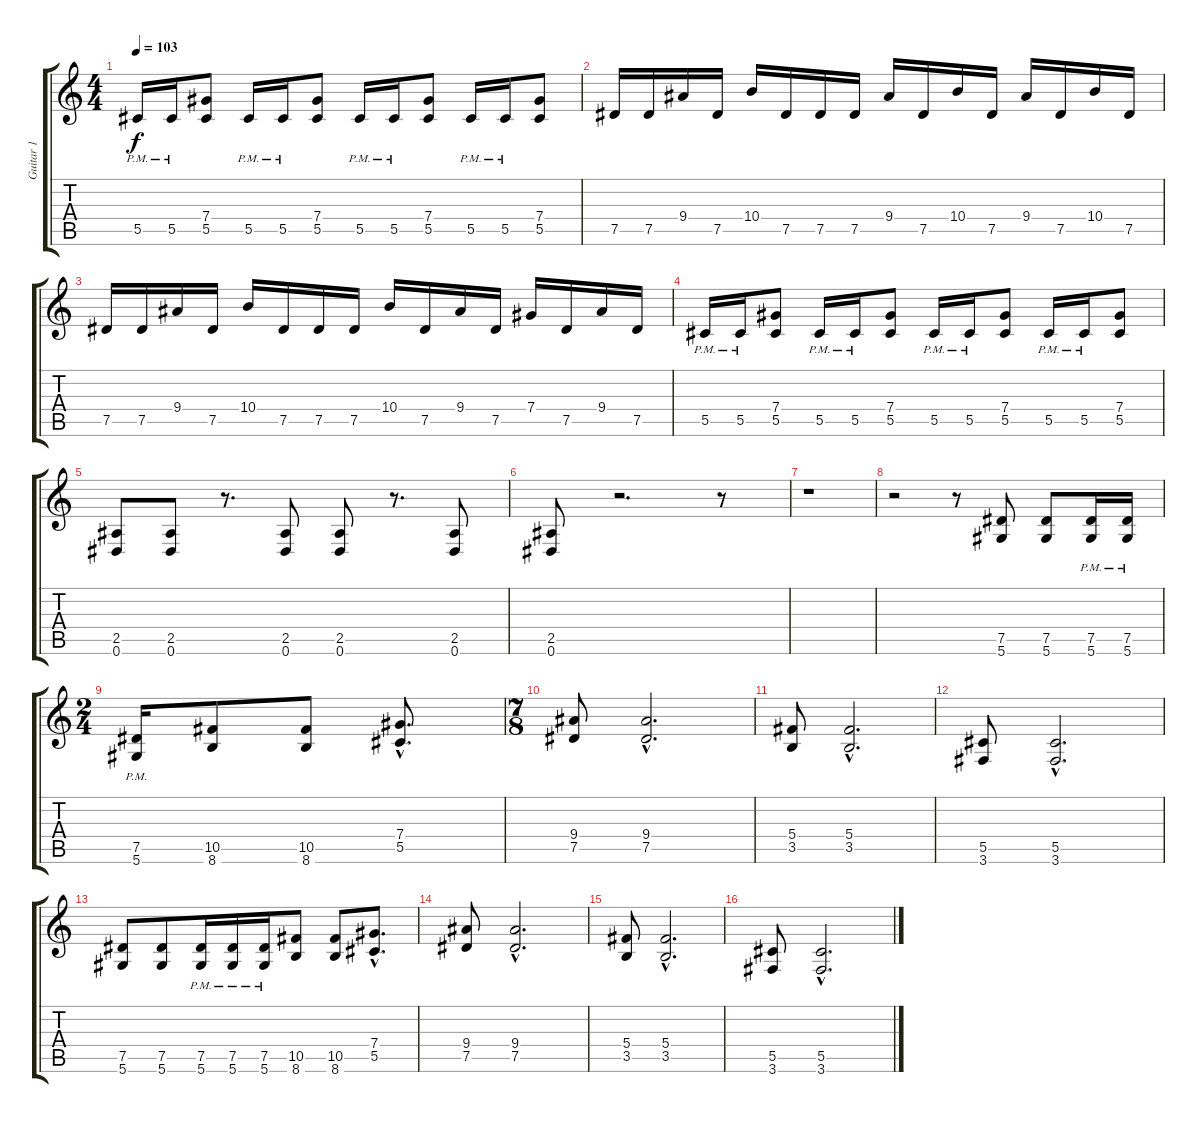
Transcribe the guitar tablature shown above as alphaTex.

\track ("Guitar 1" "Guitar 1") {instrument distortionguitar}
\staff {score tabs}
\tuning (Eb4 Bb3 Gb3 Db3 Ab2 Eb2) {hide}
\ts (4 4)
\tempo 103
\clef g2
\ks c
5.5{pm}.16{dy f} 5.5{pm}.16 (7.4 5.5).8 5.5{pm}.16 5.5{pm}.16 (7.4 5.5).8 5.5{pm}.16 5.5{pm}.16 (7.4 5.5).8 5.5{pm}.16 5.5{pm}.16 (7.4 5.5).8 |
7.5.16 7.5.16 9.4.16 7.5.16 10.4.16 7.5.16 7.5.16 7.5.16 9.4.16 7.5.16 10.4.16 7.5.16 9.4.16 7.5.16 10.4.16 7.5.16 |
7.5.16 7.5.16 9.4.16 7.5.16 10.4.16 7.5.16 7.5.16 7.5.16 10.4.16 7.5.16 9.4.16 7.5.16 7.4.16 7.5.16 9.4.16 7.5.16 |
5.5{pm}.16 5.5{pm}.16 (7.4 5.5).8 5.5{pm}.16 5.5{pm}.16 (7.4 5.5).8 5.5{pm}.16 5.5{pm}.16 (7.4 5.5).8 5.5{pm}.16 5.5{pm}.16 (7.4 5.5).8 |
(2.5 0.6).8 (2.5 0.6).8 r.8{d} (2.5 0.6).8 (2.5 0.6).8 r.8{d} (2.5 0.6).8 |
(2.5 0.6).8 r.2{d} r.8 |
r.1 |
r.2 r.8 (7.5 5.6).8 (7.5 5.6).8 (7.5{pm} 5.6).16 (7.5{pm} 5.6).16 |
\ts (2 4)
(7.5{pm} 5.6).16 (10.5 8.6).8 (10.5 8.6).8 (7.4{hac} 5.5{hac}).8{d} |
\ts (7 8)
(9.4 7.5).8 (9.4{hac} 7.5{hac}).2{d} |
(5.4 3.5).8 (5.4{hac} 3.5{hac}).2{d} |
(5.5 3.6).8 (5.5{hac} 3.6{hac}).2{d} |
(7.5 5.6).8 (7.5 5.6).8 (7.5{pm} 5.6).16 (7.5{pm} 5.6).16 (7.5{pm} 5.6).16 (10.5 8.6).8 (10.5 8.6).8 (7.4{hac} 5.5{hac}).8{d} |
(9.4 7.5).8 (9.4{hac} 7.5{hac}).2{d} |
(5.4 3.5).8 (5.4{hac} 3.5{hac}).2{d} |
(5.5 3.6).8 (5.5{hac} 3.6{hac}).2{d}
